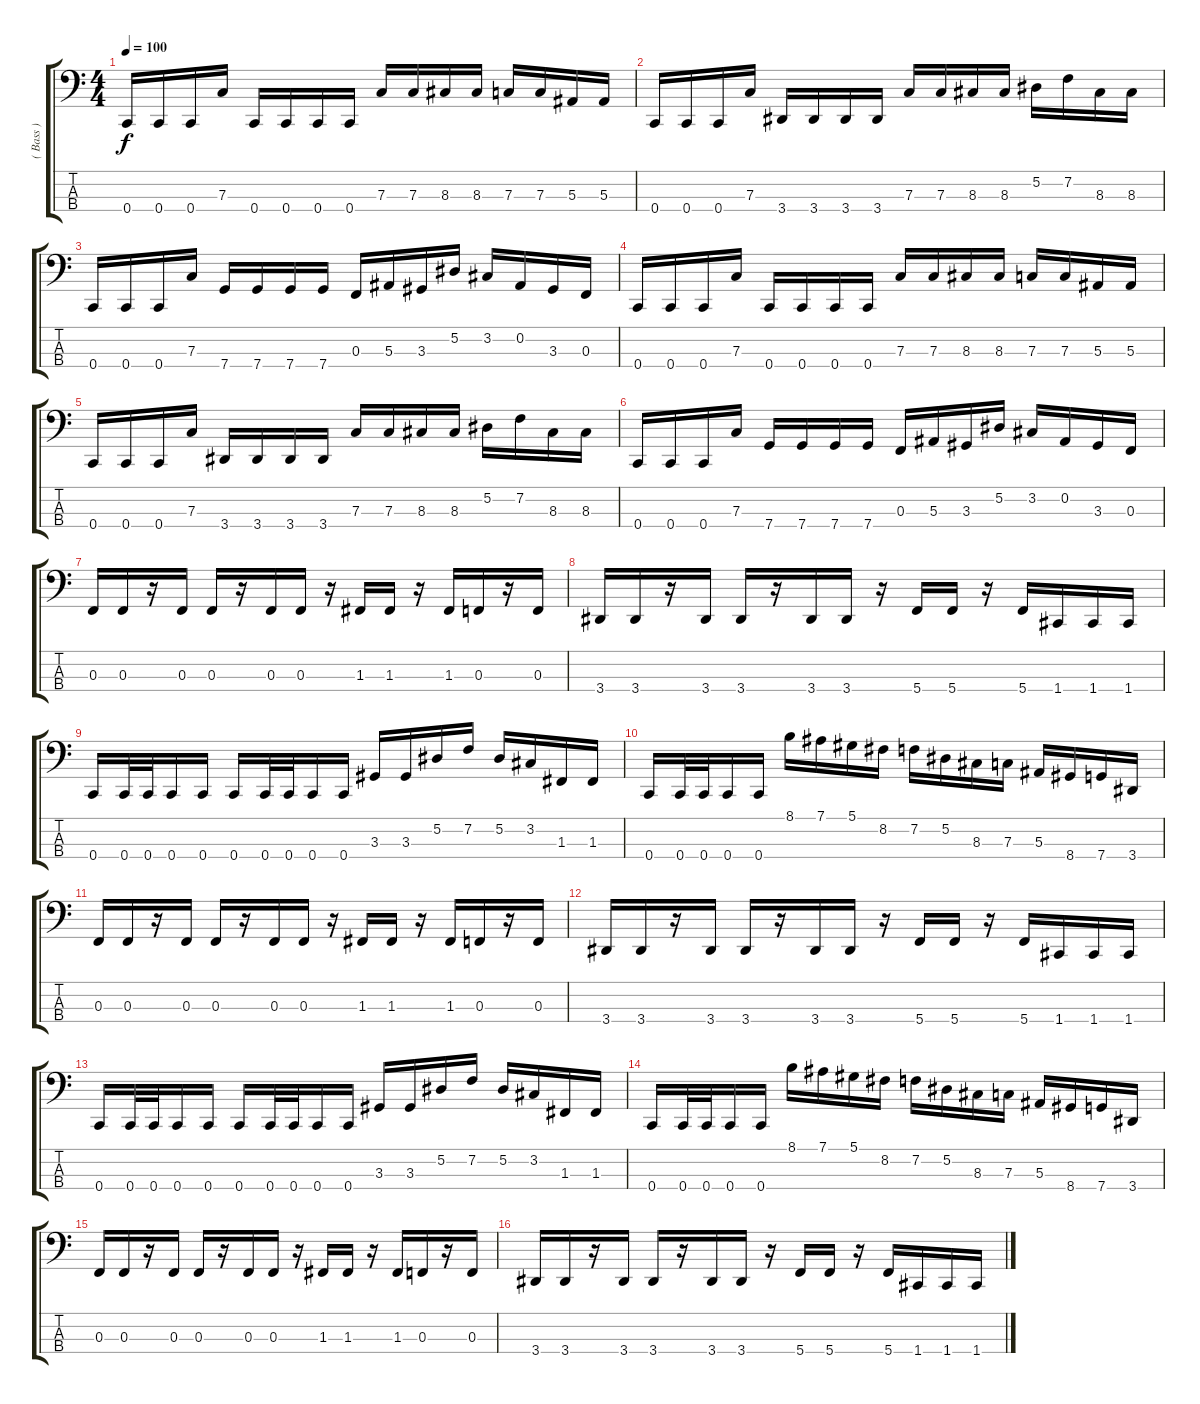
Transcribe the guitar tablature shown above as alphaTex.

\track ("( Bass )" "( Bass )") {instrument electricbassfinger}
\staff {score tabs}
\tuning (Eb2 Bb1 F1 C1) {hide}
\ts (4 4)
\tempo 100
\clef f4
\ks c
0.4.16{dy f instrument electricbassfinger} 0.4.16 0.4.16 7.3.16 0.4.16 0.4.16 0.4.16 0.4.16 7.3.16 7.3.16 8.3.16 8.3.16 7.3.16 7.3.16 5.3.16 5.3.16 |
0.4.16 0.4.16 0.4.16 7.3.16 3.4.16 3.4.16 3.4.16 3.4.16 7.3.16 7.3.16 8.3.16 8.3.16 5.2.16 7.2.16 8.3.16 8.3.16 |
0.4.16 0.4.16 0.4.16 7.3.16 7.4.16 7.4.16 7.4.16 7.4.16 0.3.16 5.3.16 3.3.16 5.2.16 3.2.16 0.2.16 3.3.16 0.3.16 |
0.4.16 0.4.16 0.4.16 7.3.16 0.4.16 0.4.16 0.4.16 0.4.16 7.3.16 7.3.16 8.3.16 8.3.16 7.3.16 7.3.16 5.3.16 5.3.16 |
0.4.16 0.4.16 0.4.16 7.3.16 3.4.16 3.4.16 3.4.16 3.4.16 7.3.16 7.3.16 8.3.16 8.3.16 5.2.16 7.2.16 8.3.16 8.3.16 |
0.4.16 0.4.16 0.4.16 7.3.16 7.4.16 7.4.16 7.4.16 7.4.16 0.3.16 5.3.16 3.3.16 5.2.16 3.2.16 0.2.16 3.3.16 0.3.16 |
0.3.16 0.3.16 r.16 0.3.16 0.3.16 r.16 0.3.16 0.3.16 r.16 1.3.16 1.3.16 r.16 1.3.16 0.3.16 r.16 0.3.16 |
3.4.16 3.4.16 r.16 3.4.16 3.4.16 r.16 3.4.16 3.4.16 r.16 5.4.16 5.4.16 r.16 5.4.16 1.4.16 1.4.16 1.4.16 |
0.4.16 0.4.32 0.4.32 0.4.16 0.4.16 0.4.16 0.4.32 0.4.32 0.4.16 0.4.16 3.3.16 3.3.16 5.2.16 7.2.16 5.2.16 3.2.16 1.3.16 1.3.16 |
0.4.16 0.4.32 0.4.32 0.4.16 0.4.16 8.1.16 7.1.16 5.1.16 8.2.16 7.2.16 5.2.16 8.3.16 7.3.16 5.3.16 8.4.16 7.4.16 3.4.16 |
0.3.16 0.3.16 r.16 0.3.16 0.3.16 r.16 0.3.16 0.3.16 r.16 1.3.16 1.3.16 r.16 1.3.16 0.3.16 r.16 0.3.16 |
3.4.16 3.4.16 r.16 3.4.16 3.4.16 r.16 3.4.16 3.4.16 r.16 5.4.16 5.4.16 r.16 5.4.16 1.4.16 1.4.16 1.4.16 |
0.4.16 0.4.32 0.4.32 0.4.16 0.4.16 0.4.16 0.4.32 0.4.32 0.4.16 0.4.16 3.3.16 3.3.16 5.2.16 7.2.16 5.2.16 3.2.16 1.3.16 1.3.16 |
0.4.16 0.4.32 0.4.32 0.4.16 0.4.16 8.1.16 7.1.16 5.1.16 8.2.16 7.2.16 5.2.16 8.3.16 7.3.16 5.3.16 8.4.16 7.4.16 3.4.16 |
0.3.16 0.3.16 r.16 0.3.16 0.3.16 r.16 0.3.16 0.3.16 r.16 1.3.16 1.3.16 r.16 1.3.16 0.3.16 r.16 0.3.16 |
3.4.16 3.4.16 r.16 3.4.16 3.4.16 r.16 3.4.16 3.4.16 r.16 5.4.16 5.4.16 r.16 5.4.16 1.4.16 1.4.16 1.4.16
